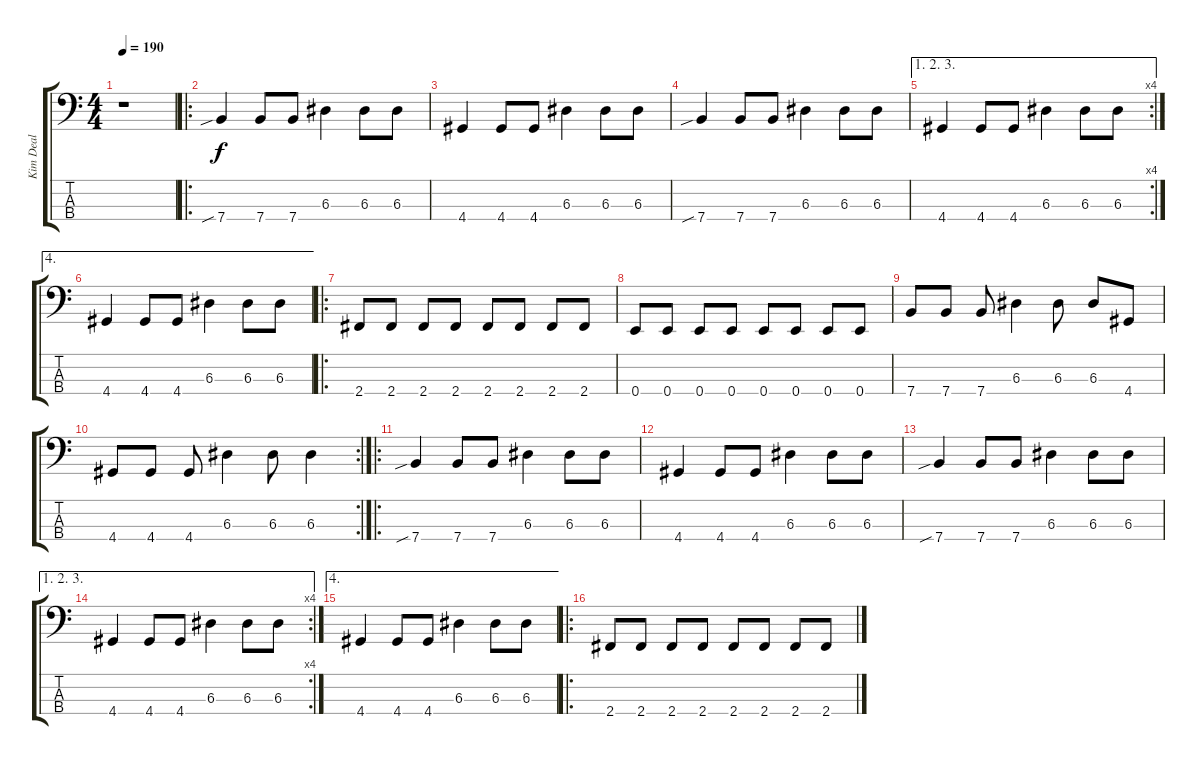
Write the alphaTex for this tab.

\track ("Kim Deal" "Kim Deal") {instrument electricbasspick}
\staff {score tabs}
\tuning (G2 D2 A1 E1) {hide}
\ts (4 4)
\tempo 190
\clef f4
\ks c
r.1{dy f} |
\ro
7.4{sib}.4 7.4.8 7.4.8 6.3.4 6.3.8 6.3.8 |
4.4.4 4.4.8 4.4.8 6.3.4 6.3.8 6.3.8 |
7.4{sib}.4 7.4.8 7.4.8 6.3.4 6.3.8 6.3.8 |
\ae (1 2 3)
\rc 4
4.4.4 4.4.8 4.4.8 6.3.4 6.3.8 6.3.8 |
\ae 4
4.4.4 4.4.8 4.4.8 6.3.4 6.3.8 6.3.8 |
\ro
2.4.8 2.4.8 2.4.8 2.4.8 2.4.8 2.4.8 2.4.8 2.4.8 |
0.4.8 0.4.8 0.4.8 0.4.8 0.4.8 0.4.8 0.4.8 0.4.8 |
7.4.8 7.4.8 7.4.8 6.3.4 6.3.8 6.3.8 4.4.8 |
\rc 2
4.4.8 4.4.8 4.4.8 6.3.4 6.3.8 6.3.4 |
\ro
7.4{sib}.4 7.4.8 7.4.8 6.3.4 6.3.8 6.3.8 |
4.4.4 4.4.8 4.4.8 6.3.4 6.3.8 6.3.8 |
7.4{sib}.4 7.4.8 7.4.8 6.3.4 6.3.8 6.3.8 |
\ae (1 2 3)
\rc 4
4.4.4 4.4.8 4.4.8 6.3.4 6.3.8 6.3.8 |
\ae 4
4.4.4 4.4.8 4.4.8 6.3.4 6.3.8 6.3.8 |
\ro
2.4.8 2.4.8 2.4.8 2.4.8 2.4.8 2.4.8 2.4.8 2.4.8
